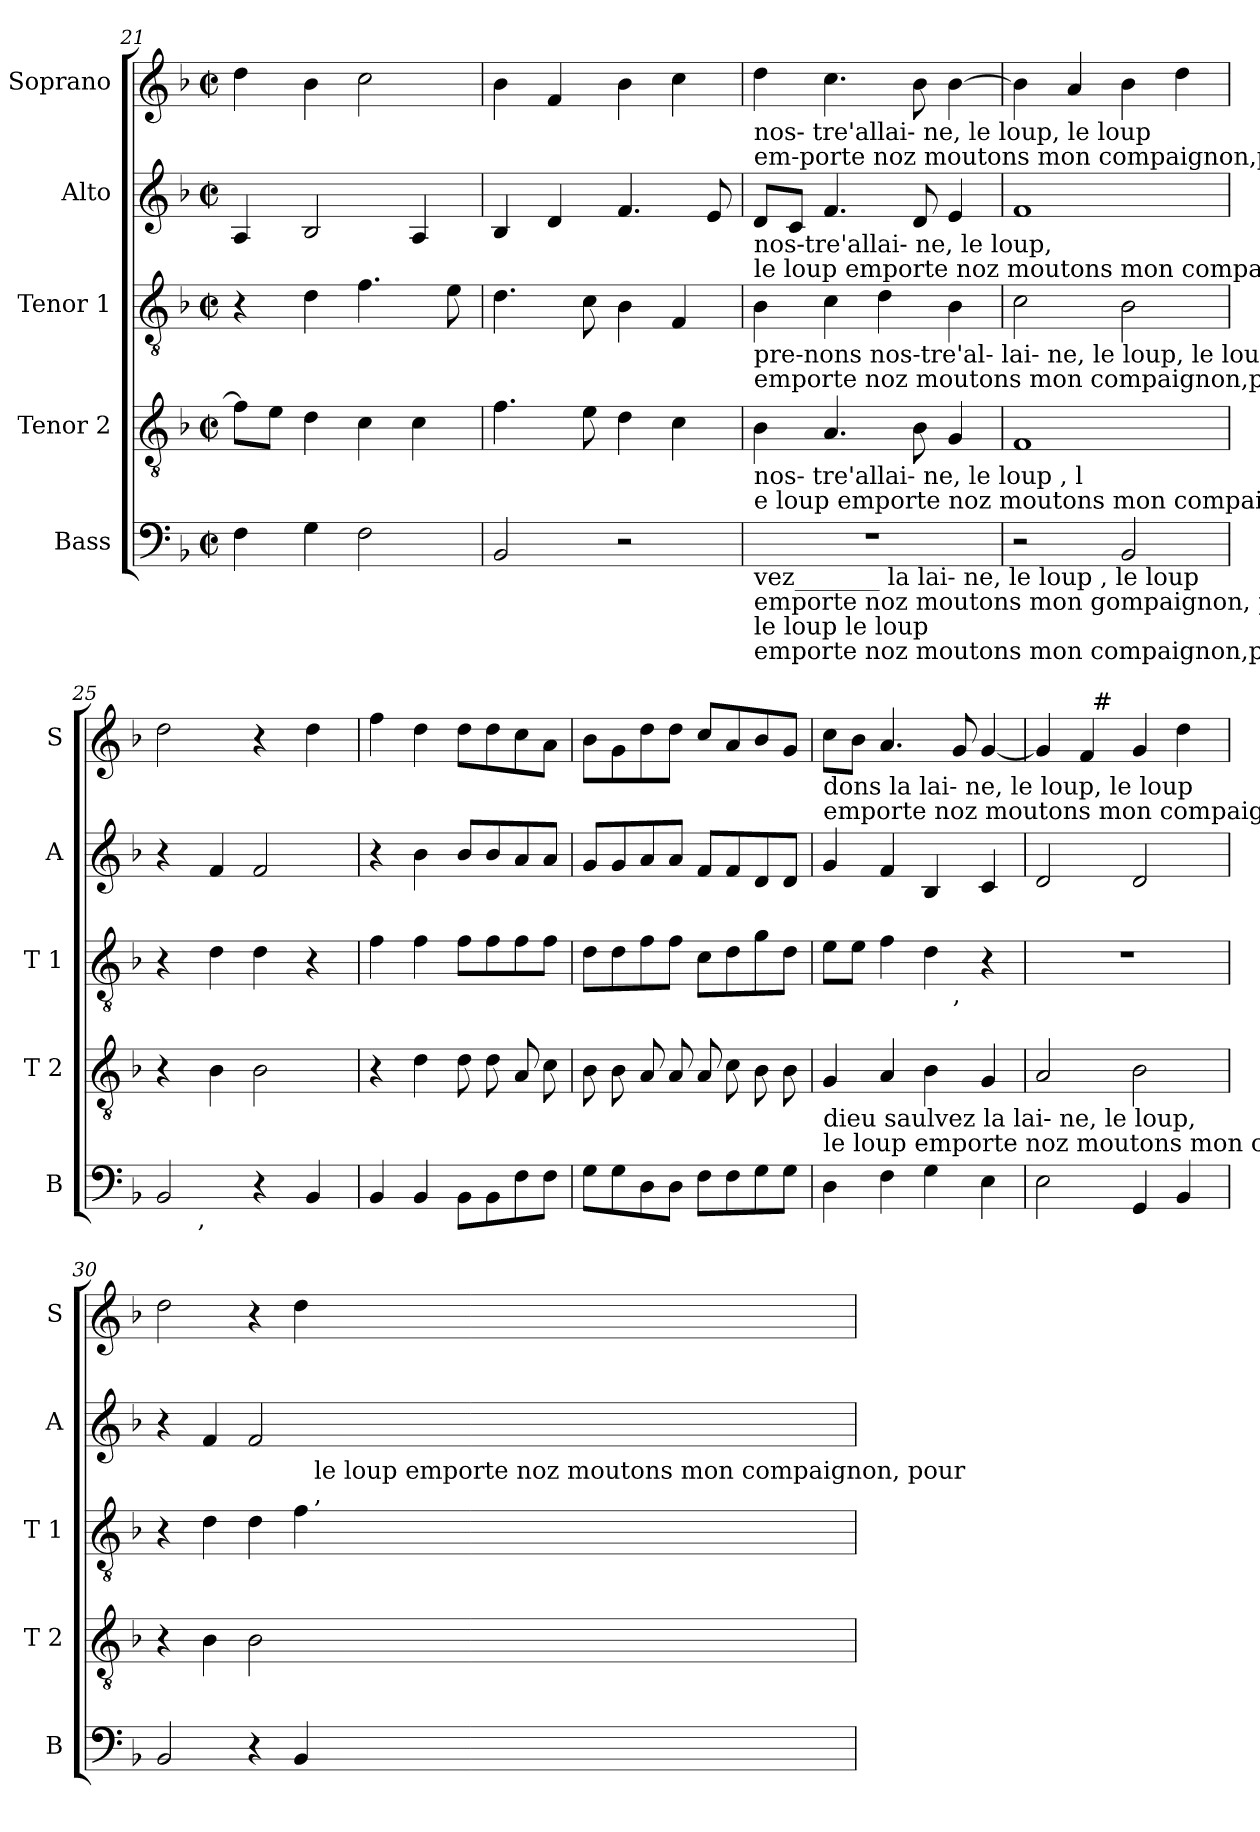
**kern	**kern	**kern	**kern	**kern
*part5	*part4	*part3	*part2	*part1
*staff5	*staff4	*staff3	*staff2	*staff1
*I"Bass	*I"Tenor 2	*I"Tenor 1	*I"Alto	*I"Soprano
*I'B	*I'T 2	*I'T 1	*I'A	*I'S
*clefF4	*clefGv2	*clefGv2	*clefG2	*clefG2
*k[b-]	*k[b-]	*k[b-]	*k[b-]	*k[b-]
*F:	*F:	*F:	*F:	*F:
*M2/2	*M2/2	*M2/2	*M2/2	*M2/2
*met(c|)	*met(c|)	*met(c|)	*met(c|)	*met(c|)
=21	=21	=21	=21	=21
4F\	8f\L]	4r	4A/	4dd\
.	8e\J	.	.	.
4G\	4d\	4d\	2B-/	4b-\
2F\	4c\	4.f\	.	2cc\
.	4c\	.	4A/	.
.	.	8e\	.	.
=22	=22	=22	=22	=22
2BB-/	4.f\	4.d\	4B-/	4b-\
.	.	.	4d/	4f/
.	8e\	8c\	.	.
2r	4d\	4B-\	4.f/	4b-\
.	4c\	4F/	.	4cc\
.	.	.	8e/	.
!!LO:PB:g=z
=23	=23	=23	=23	=23
!	!	!	!	!LO:TX:b:t=nos-        tre'allai-                   ne,    le      loup,               le       loup
!	!	!	!	!LO:TX:b:t=em-porte noz moutons mon compaignon,pour dieu gar-
!	!	!	!LO:TX:b:t=nos-tre'allai-              ne,                                     le     loup,	!
!	!	!	!LO:TX:b:t=le      loup emporte noz moutons mon compaignon pour	!
!	!	!LO:TX:b:t=pre-nons nos-tre'al-  lai-         ne,                      le   loup,          le    loup	!	!
!	!	!LO:TX:b:t=emporte noz moutons mon compaignon,pour dieu gar-	!	!
!	!LO:TX:b:t=nos-        tre'allai-    ne,                                    le    loup ,                   l	!	!	!
!	!LO:TX:b:t=e     loup emporte noz moutons mon compaigon, pour	!	!	!
!LO:TX:b:t=vez_______     la       lai-           ne,    le     loup ,              le    loup	!	!	!	!
!LO:TX:b:t=emporte noz moutons mon gompaignon, pour dieu saul-	!	!	!	!
!LO:TX:b:t=le              loup                 le     loup	!	!	!	!
!LO:TX:b:t=emporte noz moutons mon compaignon,pour dieu sail-	!	!	!	!
1r	4B-\	4B-\	8d/L	4dd\
.	.	.	8c/J	.
.	4.A/	4c\	4.f/	4.cc\
.	.	4d\	.	.
.	8B-\	.	8d/	8b-\
.	4G/	4B-\	4e/	[4b-\
=24	=24	=24	=24	=24
2r	1F	2c\	1f	4b-\]
.	.	.	.	4a/
2BB-/	.	2B-\	.	4b-\
.	.	.	.	4dd\
=25	=25	=25	=25	=25
*^	*	*	*	*
2BB-/	8..ryy	4r	4r	4r	2dd\
!	!LO:TX:b:t=,	!	!	!	!
.	2ryy	.	.	.	.
.	.	4B-\	4d\	4f/	.
4r	.	2B-\	4d\	2f/	4r
.	4ryy	.	.	.	.
4BB-/	.	.	4r	.	4dd\
.	32ryy	.	.	.	.
*v	*v	*	*	*	*
=26	=26	=26	=26	=26
4BB-/	4r	4f\	4r	4ff\
4BB-/	4d\	4f\	4b-\	4dd\
8BB-\L	8d\	8f\L	8b-/L	8dd\L
8BB-\	8d\	8f\	8b-/	8dd\
8F\	8A/	8f\	8a/	8cc\
8F\J	8c\	8f\J	8a/J	8a\J
=27	=27	=27	=27	=27
8G\L	8B-\	8d\L	8g/L	8b-\L
8G\	8B-\	8d\	8g/	8g\
8D\	8A/	8f\	8a/	8dd\
8D\J	8A/	8f\J	8a/J	8dd\J
8F\L	8A/	8c\L	8f/L	8cc/L
8F\	8c\	8d\	8f/	8a/
8G\	8B-\	8g\	8d/	8b-/
8G\J	8B-\	8d\J	8d/J	8g/J
!!LO:LB:g=z
=28	=28	=28	=28	=28
!	!	!	!	!LO:TX:b:t=dons la lai-                                     ne,   le     loup,               le   loup
!	!	!	!	!LO:TX:b:t=emporte noz moutons mon compaignon,pou dieu saul-
!	!	!LO:TX:a:t=dieu  saul-vez   la       lai-           ne,                    le     loup	!	!
!	!	!LO:TX:b:t=dons la laine                                                        le   loup  em    por-  te	!	!
!	!	!LO:TX:b:t=nos moutonsmon compaignon,pour dieur saul-	!	!
!	!LO:TX:b:t=dieu saulvez    la       lai-           ne,                    le   loup,	!	!	!
!	!LO:TX:b:t=le     loup emporte noz moutons mon compaignon,pour	!	!	!
*	*	*^	*	*
4D\	4G/	8e\L	2ryy	4g/	8cc\L
.	.	8e\J	.	.	8b-\J
4F\	4A/	4f\	.	4f/	4.a/
4G\	4B-\	4d\	8ryy	4B-/	.
!	!	!	!LO:TX:b:t=,	!	!
.	.	.	4.ryy	.	8g/
4E\	4G/	4r	.	4c/	[4g/
*	*	*v	*v	*	*
=29	=29	=29	=29	=29
*	*	*	*	*^
2E\	2A/	1r	2d/	4g/]	4ryy
.	.	.	.	4f/	32ryy
!	!	!	!	!	!LO:TX:a:t=#
.	.	.	.	.	2ryy
4GG/	2B-\	.	2d/	4g/	.
4BB-/	.	.	.	4dd\	.
.	.	.	.	.	8..ryy
*	*	*	*	*v	*v
=30	=30	=30	=30	=30
*	*	*^	*	*
2BB-/	4r	4r	2ryy	4r	2dd\
.	4B-\	4d\	.	4f/	.
4r	2B-\	4d\	4ryy	2f/	4r
4BB-/	.	4f\	16ryy	.	4dd\
!	!	!	!LO:TX:a:t=,	!	!
!	!	!	!LO:TX:a:t=le    loup emporte noz moutons mon compaignon, pour	!	!
.	.	.	8.ryy	.	.
*	*	*v	*v	*	*
=	=	=	=	=
*-	*-	*-	*-	*-
